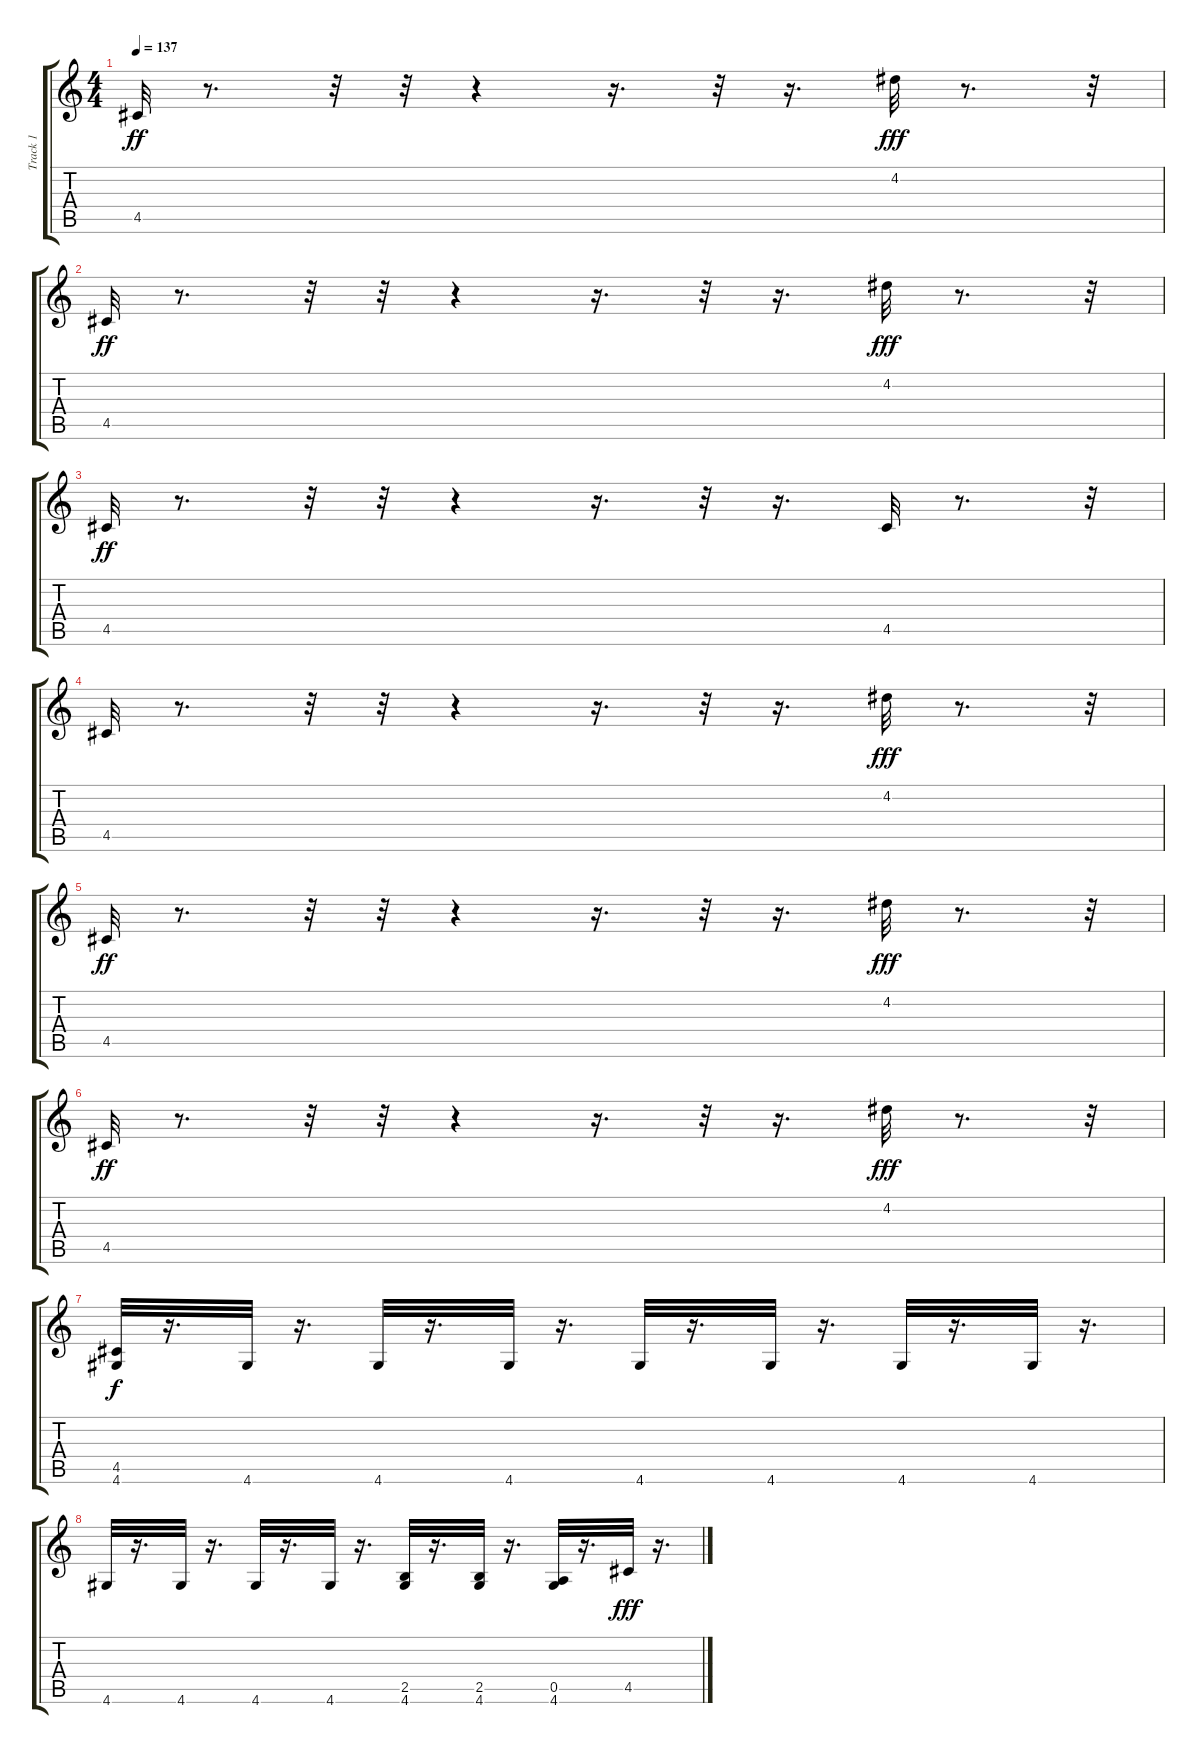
\track ("Track 1" "Track 1") {instrument acousticguitarsteel}
\staff {score tabs}
\tuning (E4 B3 G3 D3 A2 E2) {hide}
\ts (4 4)
\tempo 137
\clef g2
\ks c
4.5.32{dy ff} r.8{d} r.32 r.32 r.4 r.16{d} r.32 r.16{d} 4.2.32{dy fff} r.8{d} r.32 |
4.5.32{dy ff} r.8{d} r.32 r.32 r.4 r.16{d} r.32 r.16{d} 4.2.32{dy fff} r.8{d} r.32 |
4.5.32{dy ff} r.8{d} r.32 r.32 r.4 r.16{d} r.32 r.16{d} 4.5.32 r.8{d} r.32 |
4.5.32 r.8{d} r.32 r.32 r.4 r.16{d} r.32 r.16{d} 4.2.32{dy fff} r.8{d} r.32 |
4.5.32{dy ff} r.8{d} r.32 r.32 r.4 r.16{d} r.32 r.16{d} 4.2.32{dy fff} r.8{d} r.32 |
4.5.32{dy ff} r.8{d} r.32 r.32 r.4 r.16{d} r.32 r.16{d} 4.2.32{dy fff} r.8{d} r.32 |
(4.5 4.6).32{dy f} r.16{d} 4.6.32 r.16{d} 4.6.32 r.16{d} 4.6.32 r.16{d} 4.6.32 r.16{d} 4.6.32 r.16{d} 4.6.32 r.16{d} 4.6.32 r.16{d} |
4.6.32 r.16{d} 4.6.32 r.16{d} 4.6.32 r.16{d} 4.6.32 r.16{d} (2.5 4.6).32 r.16{d} (2.5 4.6).32 r.16{d} (0.5 4.6).32 r.16{d} 4.5.32{dy fff} r.16{d}
